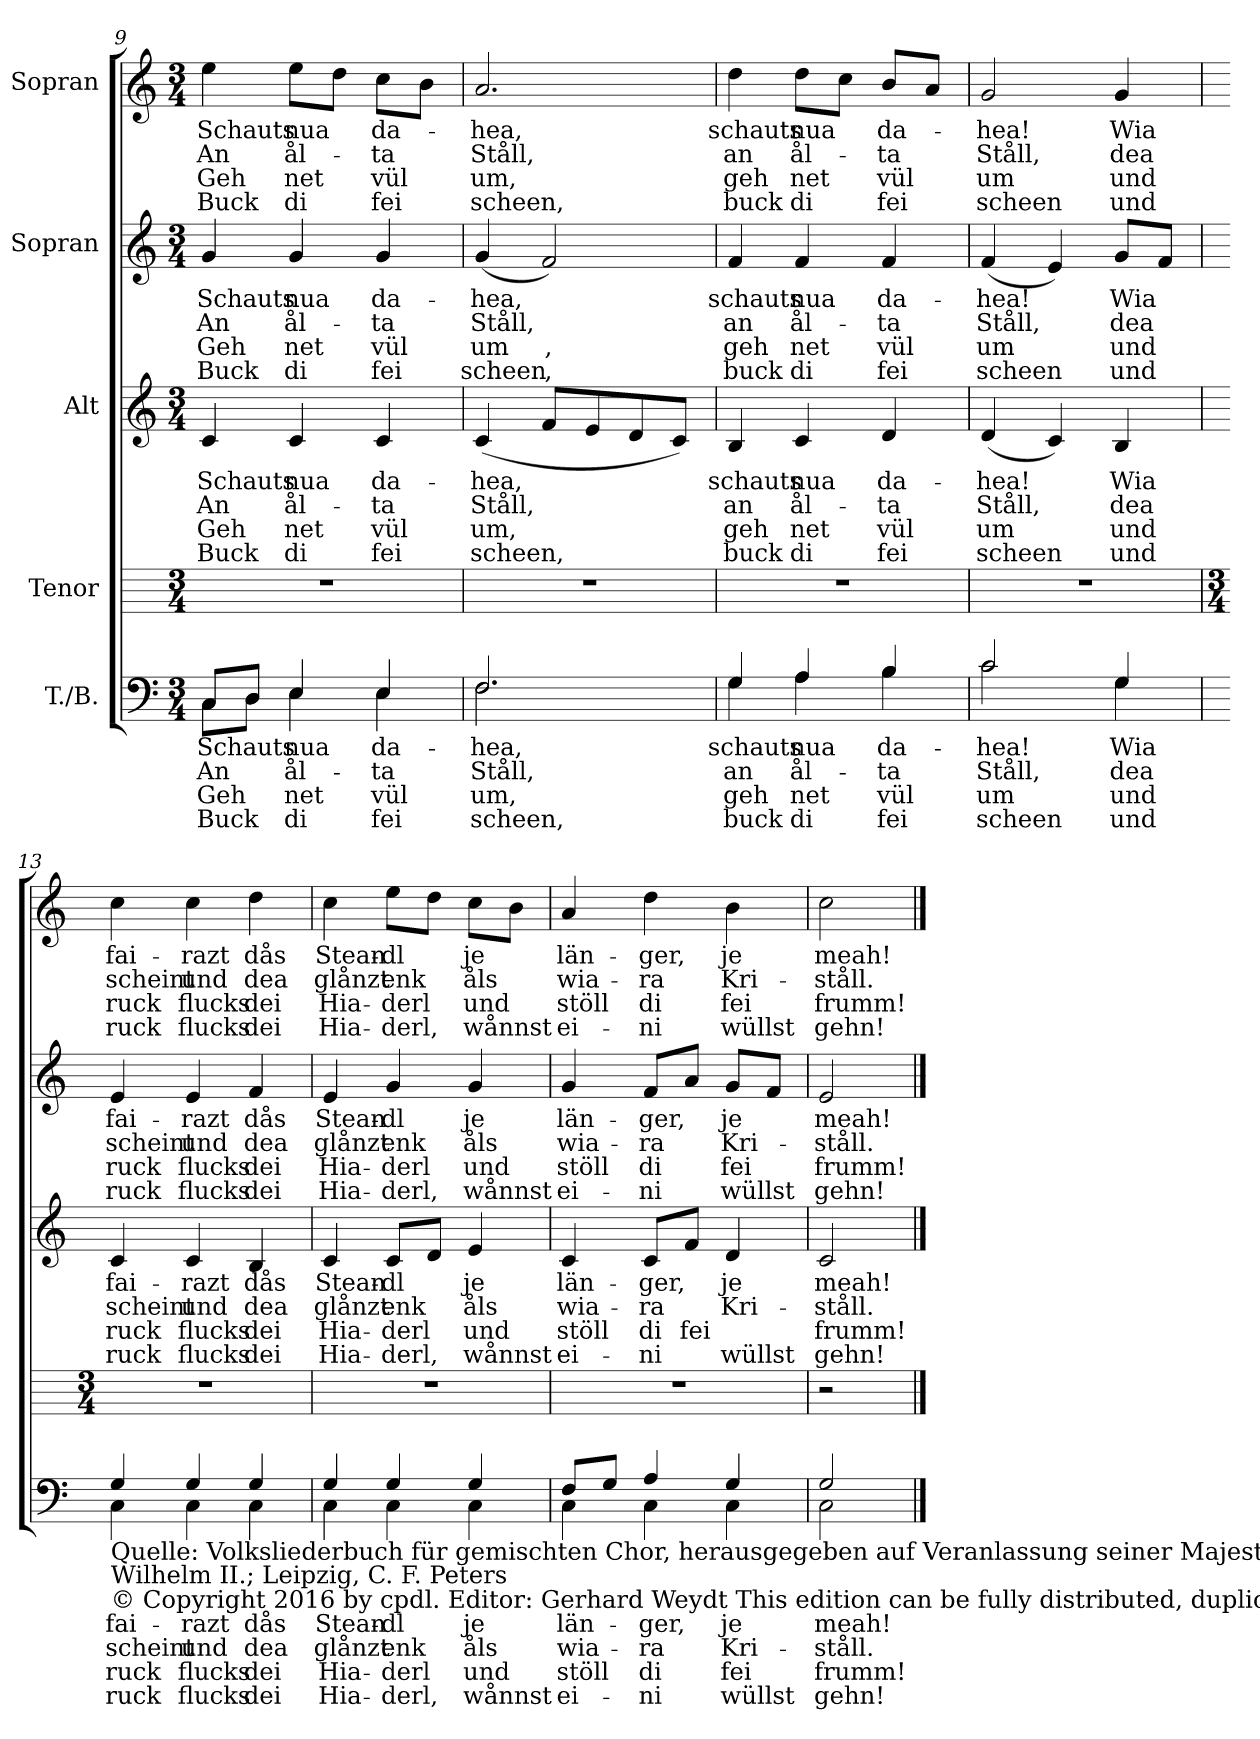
**kern	**text	**text	**text	**text	**kern	**kern	**text	**text	**text	**text	**kern	**text	**text	**text	**text	**kern	**text	**text	**text	**text
*part5	*part5	*part5	*part5	*part5	*part4	*part3	*part3	*part3	*part3	*part3	*part2	*part2	*part2	*part2	*part2	*part1	*part1	*part1	*part1	*part1
*staff5	*staff5	*staff5	*staff5	*staff5	*staff4	*staff3	*staff3	*staff3	*staff3	*staff3	*staff2	*staff2	*staff2	*staff2	*staff2	*staff1	*staff1	*staff1	*staff1	*staff1
*I"T./B.	*	*	*	*	*I"Tenor	*I"Alt	*	*	*	*	*I"Sopran	*	*	*	*	*I"Sopran	*	*	*	*
!!LO:LB:g=z
*clefF4	*	*	*	*	*	*clefG2	*	*	*	*	*clefG2	*	*	*	*	*clefG2	*	*	*	*
*k[]	*	*	*	*	*	*k[]	*	*	*	*	*k[]	*	*	*	*	*k[]	*	*	*	*
*C:	*	*	*	*	*	*C:	*	*	*	*	*C:	*	*	*	*	*C:	*	*	*	*
*M3/4	*	*	*	*	*M3/4	*M3/4	*	*	*	*	*M3/4	*	*	*	*	*M3/4	*	*	*	*
=9	=9	=9	=9	=9	=9	=9	=9	=9	=9	=9	=9	=9	=9	=9	=9	=9	=9	=9	=9	=9
*^	*	*	*	*	*	*	*	*	*	*	*	*	*	*	*	*	*	*	*	*
!	!	!LO:LY:b	!LO:LY:b	!LO:LY:b	!LO:LY:b	!	!	!LO:LY:b	!LO:LY:b	!LO:LY:b	!LO:LY:b	!	!LO:LY:b	!LO:LY:b	!LO:LY:b	!LO:LY:b	!	!LO:LY:b	!LO:LY:b	!LO:LY:b	!LO:LY:b
8C/L	8C\L	Schauts	An	Geh	Buck	2.r	4c	Schauts	An	Geh	Buck	4g	Schauts	An	Geh	Buck	4ee	Schauts	An	Geh	Buck
8D/J	8D\J	.	.	.	.	.	.	.	.	.	.	.	.	.	.	.	.	.	.	.	.
!	!	!LO:LY:b	!LO:LY:b	!LO:LY:b	!LO:LY:b	!	!	!LO:LY:b	!LO:LY:b	!LO:LY:b	!LO:LY:b	!	!LO:LY:b	!LO:LY:b	!LO:LY:b	!LO:LY:b	!	!LO:LY:b	!LO:LY:b	!LO:LY:b	!LO:LY:b
4E/	4E\	nua	ål-	-net	di	.	4c	nua	ål-	-net	di	4g	nua	ål-	-net	di	8eeL	nua	ål-	-net	di
.	.	.	.	.	.	.	.	.	.	.	.	.	.	.	.	.	8ddJ	.	.	.	.
!	!	!LO:LY:b	!LO:LY:b	!LO:LY:b	!LO:LY:b	!	!	!LO:LY:b	!LO:LY:b	!LO:LY:b	!LO:LY:b	!	!LO:LY:b	!LO:LY:b	!LO:LY:b	!LO:LY:b	!	!LO:LY:b	!LO:LY:b	!LO:LY:b	!LO:LY:b
4E/	4E\	da-	-ta	vül	fei	.	4c	da-	-ta	vül	fei	4g	da-	-ta	vül	fei	8ccL	da-	-ta	vül	fei
.	.	.	.	.	.	.	.	.	.	.	.	.	.	.	.	.	8bJ	.	.	.	.
=10	=10	=10	=10	=10	=10	=10	=10	=10	=10	=10	=10	=10	=10	=10	=10	=10	=10	=10	=10	=10	=10
!	!	!LO:LY:b	!LO:LY:b	!LO:LY:b	!LO:LY:b	!	!	!LO:LY:b	!LO:LY:b	!LO:LY:b	!LO:LY:b	!	!LO:LY:b	!LO:LY:b	!LO:LY:b	!LO:LY:b	!	!LO:LY:b	!LO:LY:b	!LO:LY:b	!LO:LY:b
2.F/	2.F\	hea,	Ståll,	um,	scheen,	2.r	(<4c	hea,	Ståll,	um,	scheen,	(<4g	hea,	Ståll,	um	scheen	2.a	hea,	Ståll,	um,	scheen,
!	!	!	!	!	!	!	!	!	!	!	!	!	!	!	!LO:LY:b	!LO:LY:b	!	!	!	!	!
.	.	.	.	.	.	.	8fL	.	.	.	.	2f)	.	.	,	,	.	.	.	.	.
.	.	.	.	.	.	.	8e	.	.	.	.	.	.	.	.	.	.	.	.	.	.
.	.	.	.	.	.	.	8d	.	.	.	.	.	.	.	.	.	.	.	.	.	.
.	.	.	.	.	.	.	8cJ)	.	.	.	.	.	.	.	.	.	.	.	.	.	.
=11	=11	=11	=11	=11	=11	=11	=11	=11	=11	=11	=11	=11	=11	=11	=11	=11	=11	=11	=11	=11	=11
!	!	!LO:LY:b	!LO:LY:b	!LO:LY:b	!LO:LY:b	!	!	!LO:LY:b	!LO:LY:b	!LO:LY:b	!LO:LY:b	!	!LO:LY:b	!LO:LY:b	!LO:LY:b	!LO:LY:b	!	!LO:LY:b	!LO:LY:b	!LO:LY:b	!LO:LY:b
4G/	4G\	schauts	an	geh	buck	2.r	4B	schauts	an	geh	buck	4f	schauts	an	geh	buck	4dd	schauts	an	geh	buck
!	!	!LO:LY:b	!LO:LY:b	!LO:LY:b	!LO:LY:b	!	!	!LO:LY:b	!LO:LY:b	!LO:LY:b	!LO:LY:b	!	!LO:LY:b	!LO:LY:b	!LO:LY:b	!LO:LY:b	!	!LO:LY:b	!LO:LY:b	!LO:LY:b	!LO:LY:b
4A/	4A\	nua	ål-	-net	di	.	4c	nua	ål-	-net	di	4f	nua	ål-	-net	di	8ddL	nua	ål-	-net	di
.	.	.	.	.	.	.	.	.	.	.	.	.	.	.	.	.	8ccJ	.	.	.	.
!	!	!LO:LY:b	!LO:LY:b	!LO:LY:b	!LO:LY:b	!	!	!LO:LY:b	!LO:LY:b	!LO:LY:b	!LO:LY:b	!	!LO:LY:b	!LO:LY:b	!LO:LY:b	!LO:LY:b	!	!LO:LY:b	!LO:LY:b	!LO:LY:b	!LO:LY:b
4B/	4B\	da-	-ta	vül	fei	.	4d	da-	-ta	vül	fei	4f	da-	-ta	vül	fei	8bL	da-	-ta	vül	fei
.	.	.	.	.	.	.	.	.	.	.	.	.	.	.	.	.	8aJ	.	.	.	.
=12	=12	=12	=12	=12	=12	=12	=12	=12	=12	=12	=12	=12	=12	=12	=12	=12	=12	=12	=12	=12	=12
!	!	!LO:LY:b	!LO:LY:b	!LO:LY:b	!LO:LY:b	!	!	!LO:LY:b	!LO:LY:b	!LO:LY:b	!LO:LY:b	!	!LO:LY:b	!LO:LY:b	!LO:LY:b	!LO:LY:b	!	!LO:LY:b	!LO:LY:b	!LO:LY:b	!LO:LY:b
2c/	2c\	hea!	Ståll,	um	scheen	2.r	(<4d	hea!	Ståll,	um	scheen	(<4f	hea!	Ståll,	um	scheen	2g	hea!	Ståll,	um	scheen
.	.	.	.	.	.	.	4c)	.	.	.	.	4e)	.	.	.	.	.	.	.	.	.
!	!	!LO:LY:b	!LO:LY:b	!LO:LY:b	!LO:LY:b	!	!	!LO:LY:b	!LO:LY:b	!LO:LY:b	!LO:LY:b	!	!LO:LY:b	!LO:LY:b	!LO:LY:b	!LO:LY:b	!	!LO:LY:b	!LO:LY:b	!LO:LY:b	!LO:LY:b
4G/	4G\	Wia	dea	und	und	.	4B	Wia	dea	und	und	8gL	Wia	dea	und	und	4g	Wia	dea	und	und
.	.	.	.	.	.	.	.	.	.	.	.	8fJ	.	.	.	.	.	.	.	.	.
!!LO:LB:g=z
=13	=13	=13	=13	=13	=13	=13	=13	=13	=13	=13	=13	=13	=13	=13	=13	=13	=13	=13	=13	=13	=13
*	*	*	*	*	*	*M3/4	*	*	*	*	*	*	*	*	*	*	*	*	*	*	*
!LO:TX:b:t=Quelle&colon; Volksliederbuch für gemischten Chor, herausgegeben auf Veranlassung seiner Majestät des deutschen Kaisers\nWilhelm II.; Leipzig, C. F. Peters	!	!	!	!	!	!	!	!	!	!	!	!	!	!	!	!	!	!	!	!	!
!LO:TX:b:t=© Copyright 2016 by cpdl. Editor&colon; Gerhard Weydt   This edition can be fully distributed, duplicated, performed, and recorded	!	!	!	!	!	!	!	!	!	!	!	!	!	!	!	!	!	!	!	!	!
!	!	!LO:LY:b	!LO:LY:b	!LO:LY:b	!LO:LY:b	!	!	!LO:LY:b	!LO:LY:b	!LO:LY:b	!LO:LY:b	!	!LO:LY:b	!LO:LY:b	!LO:LY:b	!LO:LY:b	!	!LO:LY:b	!LO:LY:b	!LO:LY:b	!LO:LY:b
4G/	4C\	fai-	-scheint	ruck	ruck	2.r	4c	fai-	-scheint	ruck	ruck	4e	fai-	-scheint	ruck	ruck	4cc	fai-	-scheint	ruck	ruck
!	!	!LO:LY:b	!LO:LY:b	!LO:LY:b	!LO:LY:b	!	!	!LO:LY:b	!LO:LY:b	!LO:LY:b	!LO:LY:b	!	!LO:LY:b	!LO:LY:b	!LO:LY:b	!LO:LY:b	!	!LO:LY:b	!LO:LY:b	!LO:LY:b	!LO:LY:b
4G/	4C\	razt	und	flucks	flucks	.	4c	razt	und	flucks	flucks	4e	razt	und	flucks	flucks	4cc	razt	und	flucks	flucks
!	!	!LO:LY:b	!LO:LY:b	!LO:LY:b	!LO:LY:b	!	!	!LO:LY:b	!LO:LY:b	!LO:LY:b	!LO:LY:b	!	!LO:LY:b	!LO:LY:b	!LO:LY:b	!LO:LY:b	!	!LO:LY:b	!LO:LY:b	!LO:LY:b	!LO:LY:b
4G/	4C\	dås	dea	dei	dei	.	4B	dås	dea	dei	dei	4f	dås	dea	dei	dei	4dd	dås	dea	dei	dei
=14	=14	=14	=14	=14	=14	=14	=14	=14	=14	=14	=14	=14	=14	=14	=14	=14	=14	=14	=14	=14	=14
!	!	!LO:LY:b	!LO:LY:b	!LO:LY:b	!LO:LY:b	!	!	!LO:LY:b	!LO:LY:b	!LO:LY:b	!LO:LY:b	!	!LO:LY:b	!LO:LY:b	!LO:LY:b	!LO:LY:b	!	!LO:LY:b	!LO:LY:b	!LO:LY:b	!LO:LY:b
4G/	4C\	Stean-	-glånzt	Hia-	-Hia-	2.r	4c	Stean-	-glånzt	Hia-	-Hia-	4e	Stean-	-glånzt	Hia-	-Hia-	4cc	Stean-	-glånzt	Hia-	-Hia-
!	!	!LO:LY:b	!LO:LY:b	!LO:LY:b	!LO:LY:b	!	!	!LO:LY:b	!LO:LY:b	!LO:LY:b	!LO:LY:b	!	!LO:LY:b	!LO:LY:b	!LO:LY:b	!LO:LY:b	!	!LO:LY:b	!LO:LY:b	!LO:LY:b	!LO:LY:b
4G/	4C\	-dl	enk	derl	derl,	.	8cL	-dl	enk	derl	derl,	4g	-dl	enk	derl	derl,	8eeL	-dl	enk	derl	derl,
.	.	.	.	.	.	.	8dJ	.	.	.	.	.	.	.	.	.	8ddJ	.	.	.	.
!	!	!LO:LY:b	!LO:LY:b	!LO:LY:b	!LO:LY:b	!	!	!LO:LY:b	!LO:LY:b	!LO:LY:b	!LO:LY:b	!	!LO:LY:b	!LO:LY:b	!LO:LY:b	!LO:LY:b	!	!LO:LY:b	!LO:LY:b	!LO:LY:b	!LO:LY:b
4G/	4C\	je	åls	und	wånnst	.	4e	je	åls	und	wånnst	4g	je	åls	und	wånnst	8ccL	je	åls	und	wånnst
.	.	.	.	.	.	.	.	.	.	.	.	.	.	.	.	.	8bJ	.	.	.	.
=15	=15	=15	=15	=15	=15	=15	=15	=15	=15	=15	=15	=15	=15	=15	=15	=15	=15	=15	=15	=15	=15
!	!	!LO:LY:b	!LO:LY:b	!LO:LY:b	!LO:LY:b	!	!	!LO:LY:b	!LO:LY:b	!LO:LY:b	!LO:LY:b	!	!LO:LY:b	!LO:LY:b	!LO:LY:b	!LO:LY:b	!	!LO:LY:b	!LO:LY:b	!LO:LY:b	!LO:LY:b
8F/L	4C\	län-	-wia-	-stöll	ei-	2.r	4c	län-	-wia-	-stöll	ei-	4g	län-	-wia-	-stöll	ei-	4a	län-	-wia-	-stöll	ei-
8G/J	.	.	.	.	.	.	.	.	.	.	.	.	.	.	.	.	.	.	.	.	.
!	!	!LO:LY:b	!LO:LY:b	!LO:LY:b	!LO:LY:b	!	!	!LO:LY:b	!LO:LY:b	!LO:LY:b	!LO:LY:b	!	!LO:LY:b	!LO:LY:b	!LO:LY:b	!LO:LY:b	!	!LO:LY:b	!LO:LY:b	!LO:LY:b	!LO:LY:b
4A/	4C\	-ger,	ra	di	ni	.	8cL	-ger,	ra	di	ni	8fL	-ger,	ra	di	ni	4dd	-ger,	ra	di	ni
!	!	!	!	!	!	!	!	!	!	!LO:LY:b	!	!	!	!	!	!	!	!	!	!	!
.	.	.	.	.	.	.	8fJ	.	.	fei	.	8aJ	.	.	.	.	.	.	.	.	.
!	!	!LO:LY:b	!LO:LY:b	!LO:LY:b	!LO:LY:b	!	!	!LO:LY:b	!LO:LY:b	!	!LO:LY:b	!	!LO:LY:b	!LO:LY:b	!LO:LY:b	!LO:LY:b	!	!LO:LY:b	!LO:LY:b	!LO:LY:b	!LO:LY:b
4G/	4C\	je	Kri-	-fei	wüllst	.	4d	je	Kri-	.	-wüllst	8gL	je	Kri-	-fei	wüllst	4b	je	Kri-	-fei	wüllst
.	.	.	.	.	.	.	.	.	.	.	.	8fJ	.	.	.	.	.	.	.	.	.
=16	=16	=16	=16	=16	=16	=16	=16	=16	=16	=16	=16	=16	=16	=16	=16	=16	=16	=16	=16	=16	=16
!	!	!LO:LY:b	!LO:LY:b	!LO:LY:b	!LO:LY:b	!	!	!LO:LY:b	!LO:LY:b	!LO:LY:b	!LO:LY:b	!	!LO:LY:b	!LO:LY:b	!LO:LY:b	!LO:LY:b	!	!LO:LY:b	!LO:LY:b	!LO:LY:b	!LO:LY:b
2G/	2C\	meah!	ståll.	frumm!	gehn!	2r	2c	meah!	ståll.	frumm!	gehn!	2e	meah!	ståll.	frumm!	gehn!	2cc	meah!	ståll.	frumm!	gehn!
*v	*v	*	*	*	*	*	*	*	*	*	*	*	*	*	*	*	*	*	*	*	*
==	==	==	==	==	==	==	==	==	==	==	==	==	==	==	==	==	==	==	==	==
*-	*-	*-	*-	*-	*-	*-	*-	*-	*-	*-	*-	*-	*-	*-	*-	*-	*-	*-	*-	*-
